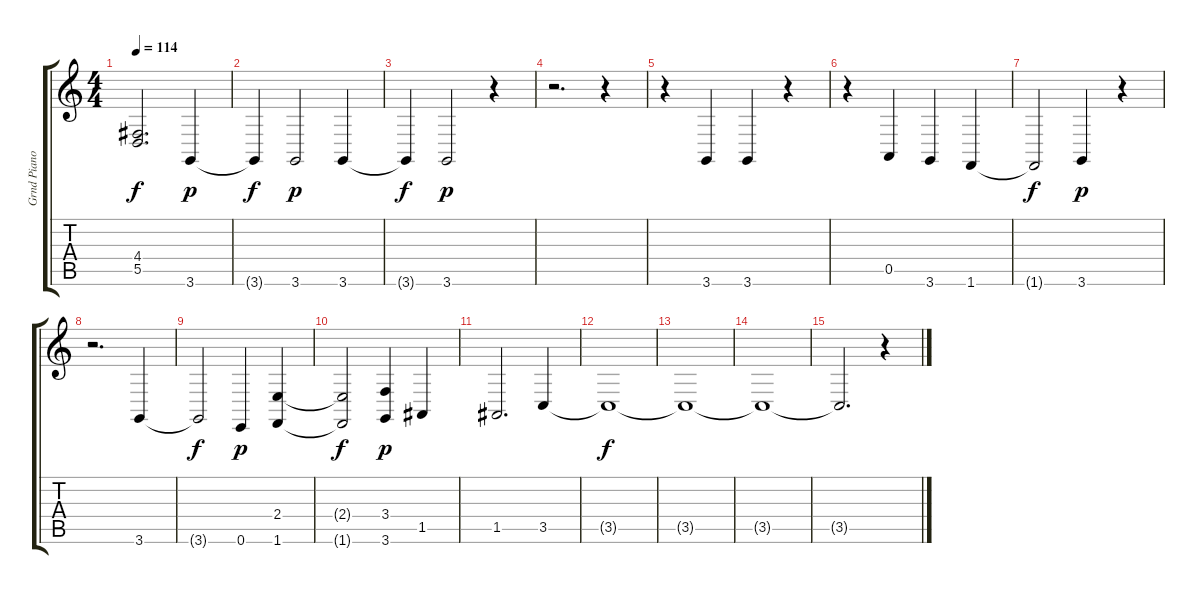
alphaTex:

\track ("Grnd Piano" "Grnd Piano") {instrument acousticgrandpiano}
\staff {score tabs}
\tuning (E4 B3 G3 D3 A2 E2) {hide}
\ts (4 4)
\tempo 114
\clef g2
\ks c
(4.4{t} 5.5{t}).2{d dy f} 3.6.4{dy p} |
3.6{t}.4{dy f} 3.6.2{dy p} 3.6.4 |
3.6{t}.4{dy f} 3.6.2{dy p} r.4 |
r.2{d} r.4 |
r.4 3.6.4 3.6.4 r.4 |
r.4 0.5.4 3.6.4 1.6.4 |
1.6{t}.2{dy f} 3.6.4{dy p} r.4 |
r.2{d} 3.6.4 |
3.6{t}.2{dy f} 0.6.4{dy p} (2.4 1.6).4 |
(2.4{t} 1.6{t}).2{dy f} (3.4 3.6).4{dy p} 1.5.4 |
1.5.2{d} 3.5.4 |
3.5{t}.1{dy f} |
3.5{t}.1 |
3.5{t}.1 |
3.5{t}.2{d} r.4
